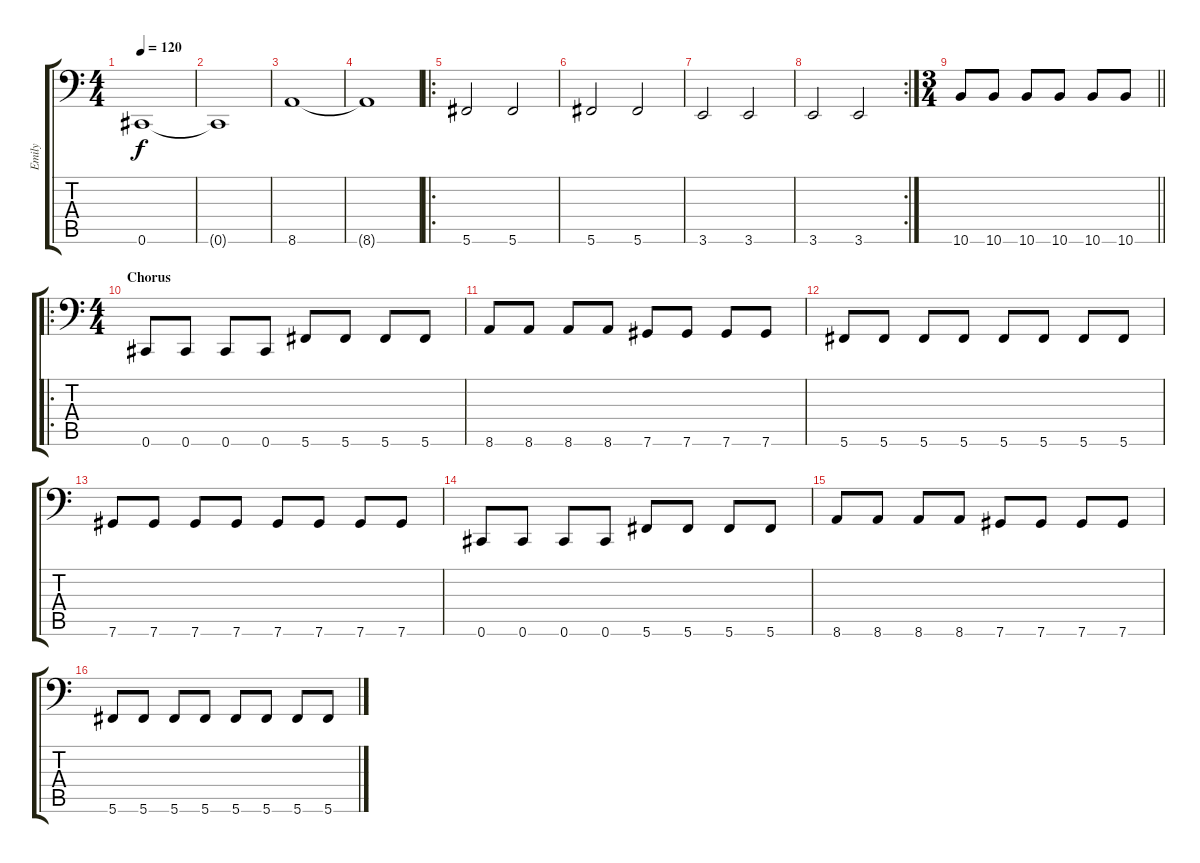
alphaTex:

\track ("Emily" "Emily") {instrument electricbasspick}
\staff {score tabs}
\tuning (Eb3 Bb2 Gb2 Db2 Ab1 Db1) {hide}
\ts (4 4)
\tempo 120
\clef f4
\ks c
0.6.1{dy f} |
0.6{t}.1 |
8.6.1 |
8.6{t}.1 |
\ro
5.6.2 5.6.2 |
5.6.2 5.6.2 |
3.6.2 3.6.2 |
\rc 2
3.6.2 3.6.2 |
\ts (3 4)
\barLineRight lightlight
10.6.8 10.6.8 10.6.8 10.6.8 10.6.8 10.6.8 |
\ro
\ts (4 4)
\section ("" "Chorus")
0.6.8 0.6.8 0.6.8 0.6.8 5.6.8 5.6.8 5.6.8 5.6.8 |
8.6.8 8.6.8 8.6.8 8.6.8 7.6.8 7.6.8 7.6.8 7.6.8 |
5.6.8 5.6.8 5.6.8 5.6.8 5.6.8 5.6.8 5.6.8 5.6.8 |
7.6.8 7.6.8 7.6.8 7.6.8 7.6.8 7.6.8 7.6.8 7.6.8 |
0.6.8 0.6.8 0.6.8 0.6.8 5.6.8 5.6.8 5.6.8 5.6.8 |
8.6.8 8.6.8 8.6.8 8.6.8 7.6.8 7.6.8 7.6.8 7.6.8 |
5.6.8 5.6.8 5.6.8 5.6.8 5.6.8 5.6.8 5.6.8 5.6.8
